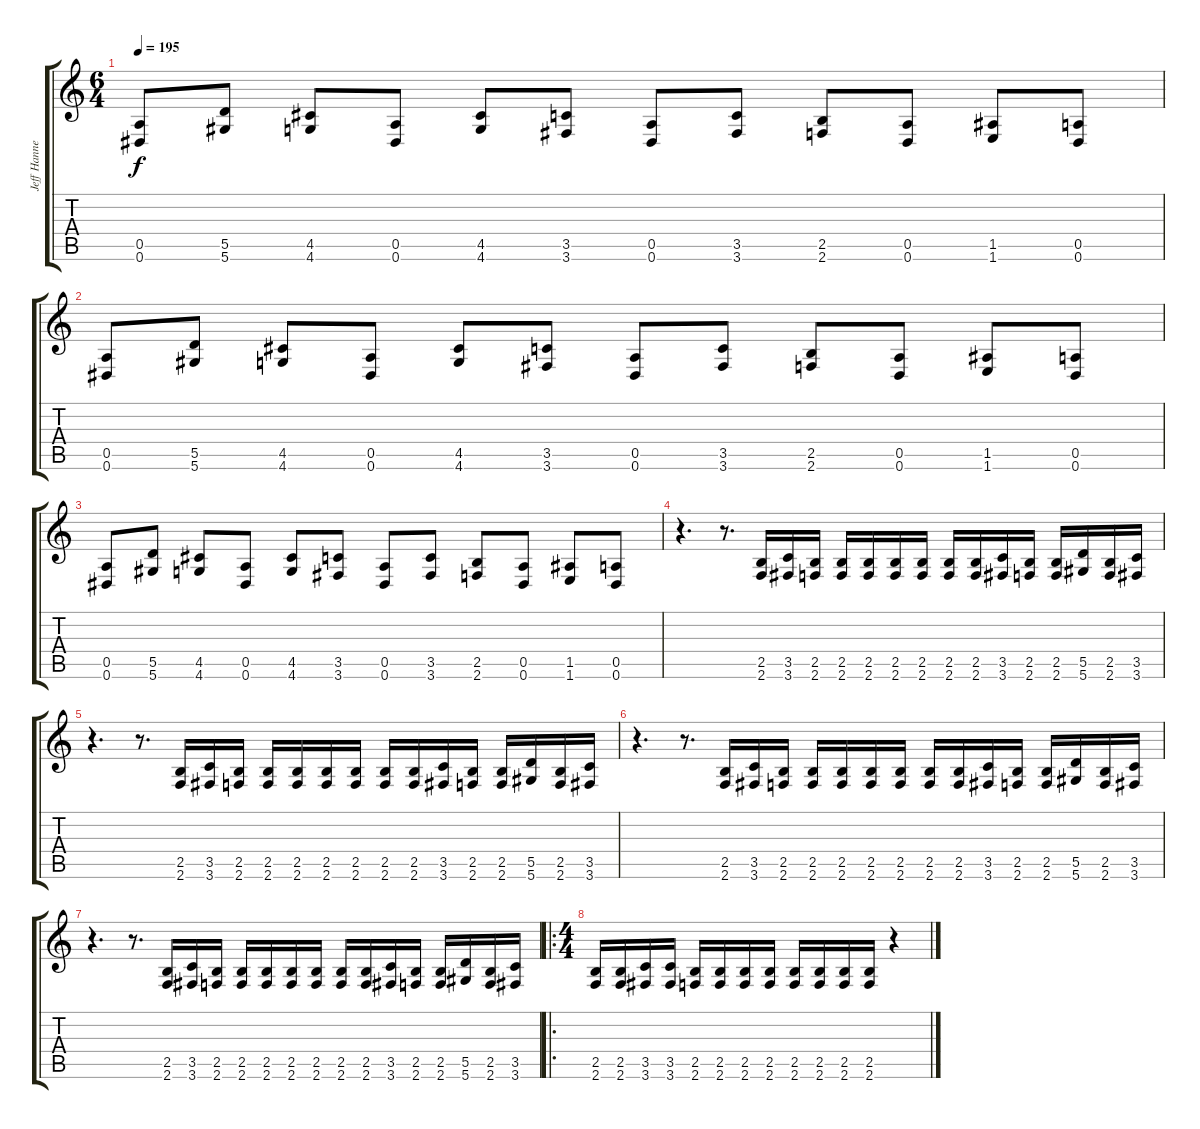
\track ("Jeff Hanneman" "Jeff Hanne") {instrument overdrivenguitar}
\staff {score tabs}
\tuning (E4 B3 G3 D3 A2 Eb2) {hide}
\ts (6 4)
\tempo 195
\clef g2
\ks c
(0.5 0.6).8{dy f} (5.5 5.6).8 (4.5 4.6).8 (0.5 0.6).8 (4.5 4.6).8 (3.5 3.6).8 (0.5 0.6).8 (3.5 3.6).8 (2.5 2.6).8 (0.5 0.6).8 (1.5 1.6).8 (0.5 0.6).8 |
(0.5 0.6).8 (5.5 5.6).8 (4.5 4.6).8 (0.5 0.6).8 (4.5 4.6).8 (3.5 3.6).8 (0.5 0.6).8 (3.5 3.6).8 (2.5 2.6).8 (0.5 0.6).8 (1.5 1.6).8 (0.5 0.6).8 |
(0.5 0.6).8 (5.5 5.6).8 (4.5 4.6).8 (0.5 0.6).8 (4.5 4.6).8 (3.5 3.6).8 (0.5 0.6).8 (3.5 3.6).8 (2.5 2.6).8 (0.5 0.6).8 (1.5 1.6).8 (0.5 0.6).8 |
r.4{d} r.8{d} (2.5 2.6).16 (3.5 3.6).16 (2.5 2.6).16 (2.5 2.6).16 (2.5 2.6).16 (2.5 2.6).16 (2.5 2.6).16 (2.5 2.6).16 (2.5 2.6).16 (3.5 3.6).16 (2.5 2.6).16 (2.5 2.6).16 (5.5 5.6).16 (2.5 2.6).16 (3.5 3.6).16 |
r.4{d} r.8{d} (2.5 2.6).16 (3.5 3.6).16 (2.5 2.6).16 (2.5 2.6).16 (2.5 2.6).16 (2.5 2.6).16 (2.5 2.6).16 (2.5 2.6).16 (2.5 2.6).16 (3.5 3.6).16 (2.5 2.6).16 (2.5 2.6).16 (5.5 5.6).16 (2.5 2.6).16 (3.5 3.6).16 |
r.4{d} r.8{d} (2.5 2.6).16 (3.5 3.6).16 (2.5 2.6).16 (2.5 2.6).16 (2.5 2.6).16 (2.5 2.6).16 (2.5 2.6).16 (2.5 2.6).16 (2.5 2.6).16 (3.5 3.6).16 (2.5 2.6).16 (2.5 2.6).16 (5.5 5.6).16 (2.5 2.6).16 (3.5 3.6).16 |
r.4{d} r.8{d} (2.5 2.6).16 (3.5 3.6).16 (2.5 2.6).16 (2.5 2.6).16 (2.5 2.6).16 (2.5 2.6).16 (2.5 2.6).16 (2.5 2.6).16 (2.5 2.6).16 (3.5 3.6).16 (2.5 2.6).16 (2.5 2.6).16 (5.5 5.6).16 (2.5 2.6).16 (3.5 3.6).16 |
\ro
\ts (4 4)
(2.5 2.6).16 (2.5 2.6).16 (3.5 3.6).16 (3.5 3.6).16 (2.5 2.6).16 (2.5 2.6).16 (2.5 2.6).16 (2.5 2.6).16 (2.5 2.6).16 (2.5 2.6).16 (2.5 2.6).16 (2.5 2.6).16 r.4
